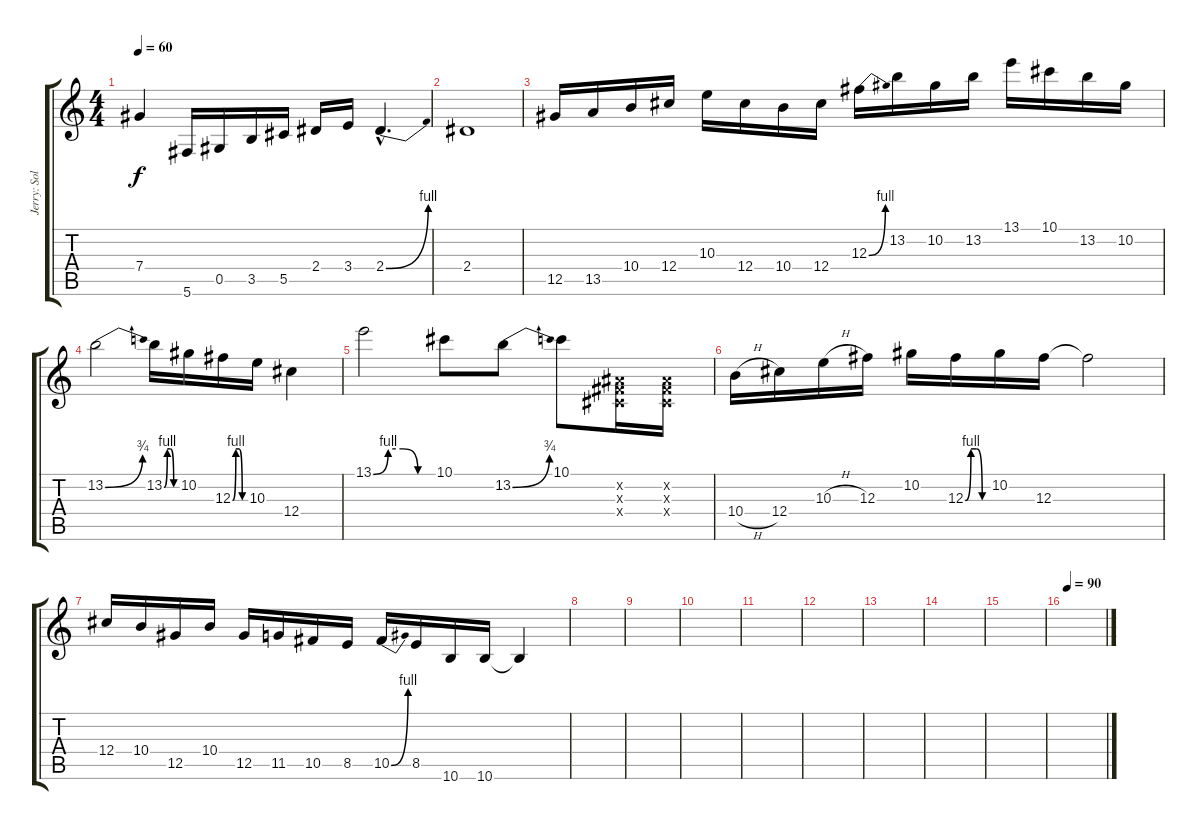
\track ("Jerry: Solo" "Jerry: Sol") {instrument distortionguitar}
\staff {score tabs}
\tuning (Eb4 Bb3 Gb3 Db3 Ab2 Db2) {hide}
\ts (4 4)
\tempo 60
\clef g2
\ks c
7.4{t}.4{dy f} 5.6.16 0.5.16 3.5.16 5.5.16 2.4.16 3.4.16 2.4{be (bend 0 0 60 4) hac}.4{d} |
2.4.1 |
12.5.16 13.5.16 10.4.16 12.4.16 10.3.16 12.4.16 10.4.16 12.4.16 12.3{be (bend 0 0 60 4)}.16 13.2.16 10.2.16 13.2.16 13.1.16 10.1.16 13.2.16 10.2.16 |
13.2{be (bend 0 0 60 3)}.2 13.2{be (custom 0 0 15 4 30 4 45 0 60 0)}.16 10.2.16 12.3{be (custom 0 0 15 4 30 4 45 0 60 0)}.16 10.3.16 12.4.4 |
13.1{be (custom 0 0 15 4 30 4 45 0 60 0)}.2 10.1.8 13.2{be (bend 0 0 60 3)}.8 10.1.8 (0.2{x} 0.3{x} 0.4{x}).16 (0.2{x} 0.3{x} 0.4{x}).16 |
10.4{h}.16 12.4.16 10.3{h}.16 12.3.16 10.2.16 12.3{be (custom 0 0 15 4 30 4 45 0 60 0)}.16 10.2.16 12.3.16 12.3{t}.2 |
12.4.16 10.4.16 12.5.16 10.4.16 12.5.16 11.5.16 10.5.16 8.5.16 10.5{be (bend 0 0 60 4)}.16 8.5.16 10.6.16 10.6.16 10.6{t}.4 |
|
|
|
|
|
|
|
|
\tempo (90 0.0625)
